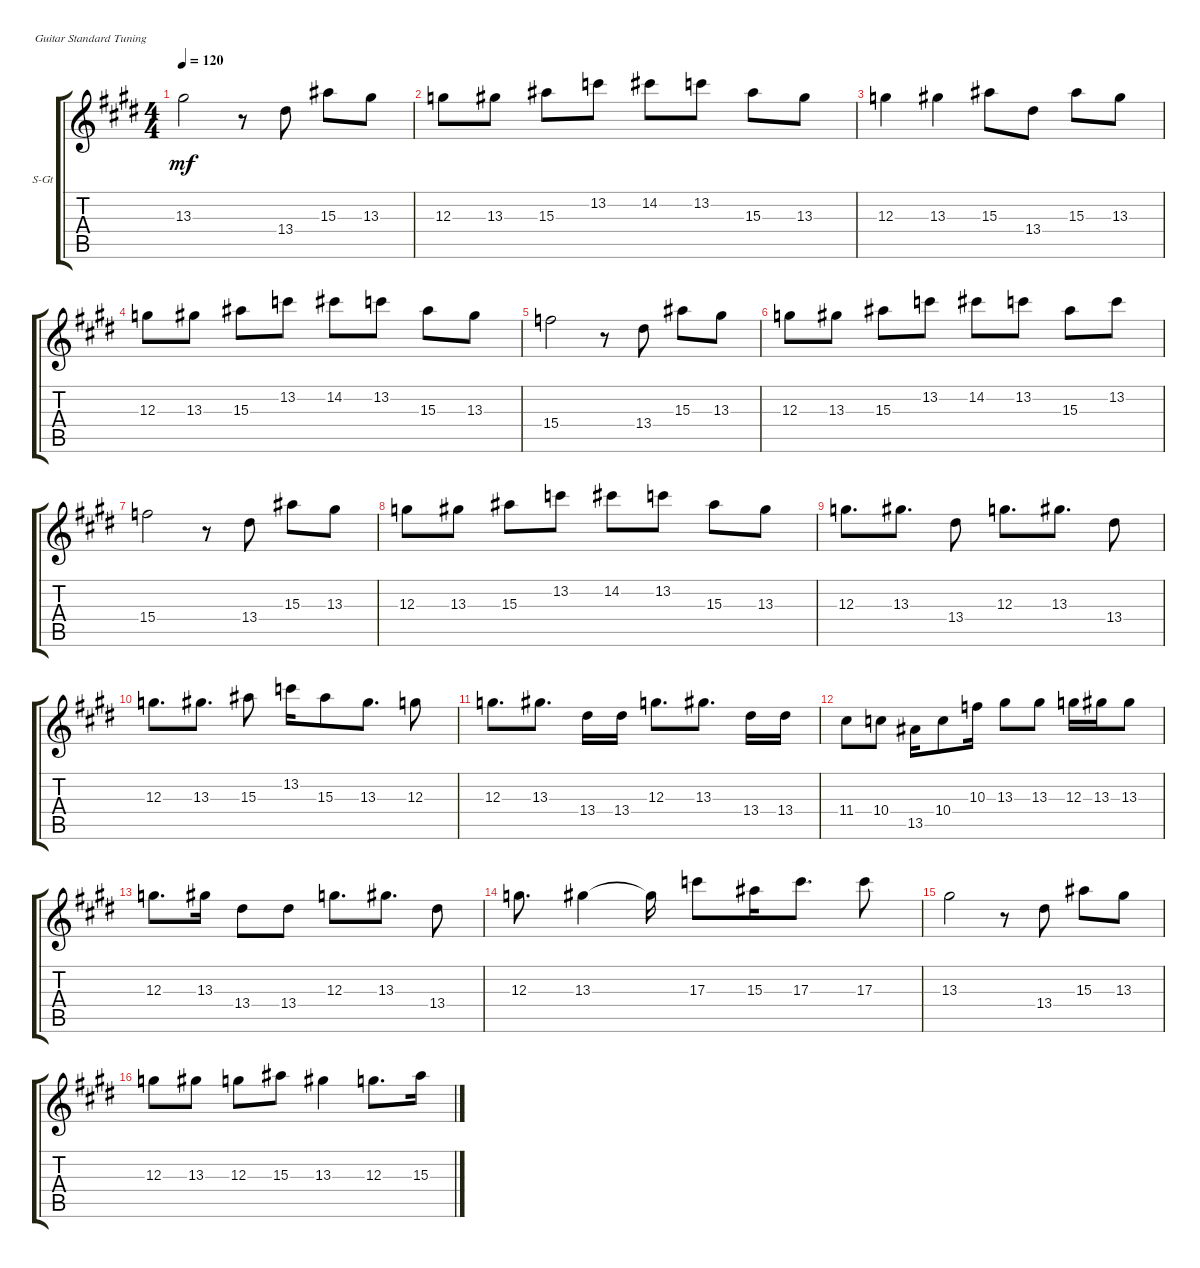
\defaultSystemsLayout 4
\bracketExtendMode groupsimilarinstruments
\firstSystemTrackNameOrientation horizontal
\otherSystemsTrackNameOrientation horizontal
\track ("Steel Guitar" "S-Gt") {instrument acousticguitarsteel}
\staff {score tabs}
\tuning (E4 B3 G3 D3 A2 E2)
\ts (4 4)
\tempo 120
\clef g2
\ks e
13.3.2{dy mf} r.8 13.4.8 15.3.8 13.3.8 |
12.3.8 13.3.8 15.3.8 13.2.8 14.2.8 13.2.8 15.3.8 13.3.8 |
12.3.4 13.3.4 15.3.8 13.4.8 15.3.8 13.3.8 |
12.3.8 13.3.8 15.3.8 13.2.8 14.2.8 13.2.8 15.3.8 13.3.8 |
15.4.2 r.8 13.4.8 15.3.8 13.3.8 |
12.3.8 13.3.8 15.3.8 13.2.8 14.2.8 13.2.8 15.3.8 13.2.8 |
15.4.2 r.8 13.4.8 15.3.8 13.3.8 |
12.3.8 13.3.8 15.3.8 13.2.8 14.2.8 13.2.8 15.3.8 13.3.8 |
12.3.8{d} 13.3.8{d} 13.4.8 12.3.8{d} 13.3.8{d} 13.4.8 |
12.3.8{d} 13.3.8{d} 15.3.8 13.2.16 15.3.8 13.3.8{d} 12.3.8 |
12.3.8{d} 13.3.8{d} 13.4.16 13.4.16 12.3.8{d} 13.3.8{d} 13.4.16 13.4.16 |
11.4.8 10.4.8 13.5.16 10.4.8 10.3.16 13.3.8 13.3.8 12.3.16 13.3.16 13.3.8 |
12.3.8{d} 13.3.16 13.4.8 13.4.8 12.3.8{d} 13.3.8{d} 13.4.8 |
12.3.8{d} 13.3.4 13.3{t}.16 17.3.8 15.3.16 17.3.8{d} 17.3.8 |
13.3.2 r.8 13.4.8 15.3.8 13.3.8 |
12.3.8 13.3.8 12.3.8 15.3.8 13.3.4 12.3.8{d} 15.3.16
